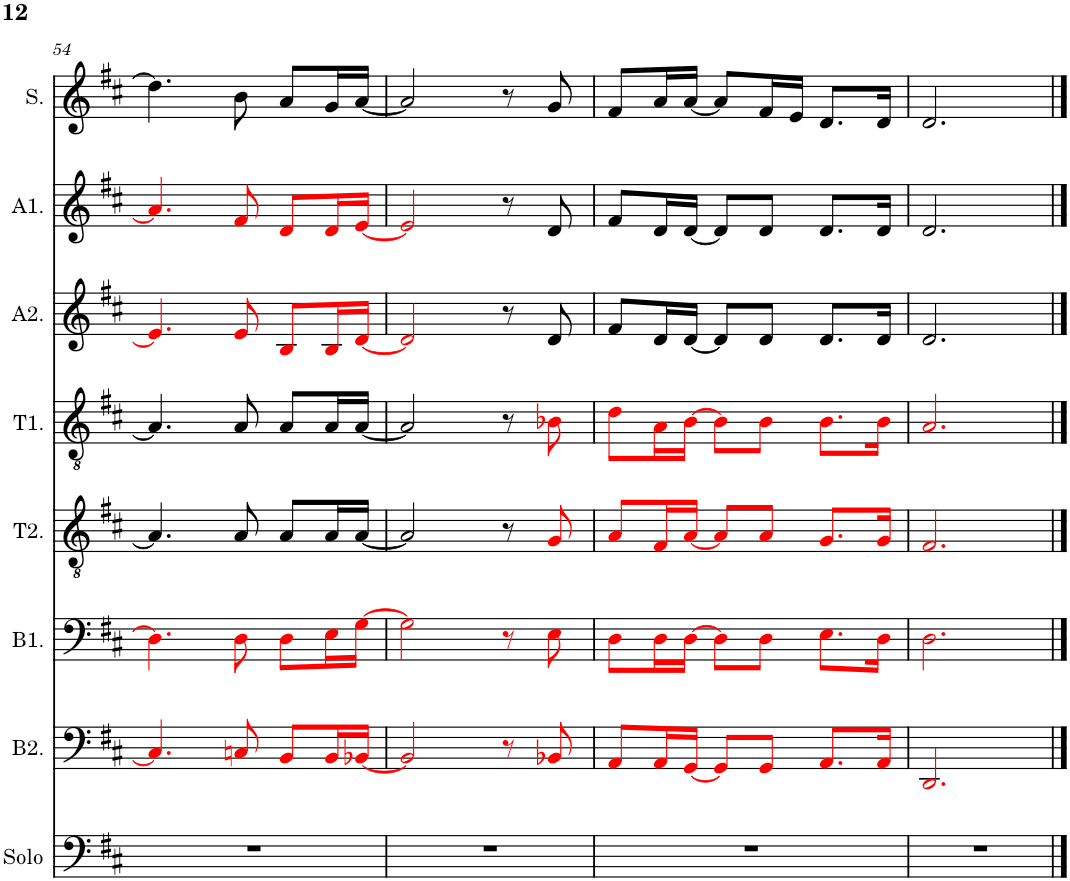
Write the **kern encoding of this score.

**kern	**kern	**kern	**kern	**kern	**kern	**kern	**kern
*part8	*part7	*part6	*part5	*part4	*part3	*part2	*part1
*staff8	*staff7	*staff6	*staff5	*staff4	*staff3	*staff2	*staff1
*I"Solo	*I"Bass 2	*I"Bass 1	*I"Tenor 2	*I"Tenor 1	*I"Alto 2	*I"Alto 1	*I"Soprano
*I'Solo	*I'B2.	*I'B1.	*I'T2.	*I'T1.	*I'A2.	*I'A1.	*I'S.
!!LO:PB:g=z
*clefF4	*clefF4	*clefF4	*clefGv2	*clefGv2	*clefG2	*clefG2	*clefG2
*k[f#c#]	*k[f#c#]	*k[f#c#]	*k[f#c#]	*k[f#c#]	*k[f#c#]	*k[f#c#]	*k[f#c#]
*M3/4	*M3/4	*M3/4	*M3/4	*M3/4	*M3/4	*M3/4	*M3/4
=54	=54	=54	=54	=54	=54	=54	=54
2.r	4.Ci/]	4.Di\]	4.A/]	4.A/]	4.ei/]	4.ai/]	4.dd\]
.	8Cni/	8Di\	8A/	8A/	8ei/	8f#i/	8b\
.	8BBi/L	8Di\L	8A/L	8A/L	8Bi/L	8di/L	8a/L
.	16BBi/L	16Ei\L	16A/L	16A/L	16Bi/L	16di/L	16g/L
.	[16BB-Xi/JJ	[16Gi\JJ	[16A/JJ	[16A/JJ	[16di/JJ	[16ei/JJ	[16a/JJ
=55	=55	=55	=55	=55	=55	=55	=55
2.r	2BB-i/]	2Gi\]	2A/]	2A/]	2di/]	2ei/]	2a/]
.	8r	8r	8r	8r	8r	8r	8r
.	8BB-Xi/	8Ei\	8Gi/	8B-Xi\	8d/	8d/	8g/
=56	=56	=56	=56	=56	=56	=56	=56
2.r	8AAi/L	8Di\L	8Ai/L	8di\L	8f#/L	8f#/L	8f#/L
.	16AAi/L	16Di\L	16F#i/L	16Ai\L	16d/L	16d/L	16a/L
.	[16GGi/JJ	[16Di\JJ	[16Ai/JJ	[16Bi\JJ	[16d/JJ	[16d/JJ	[16a/JJ
.	8GGi/L]	8Di\L]	8Ai/L]	8Bi\L]	8d/L]	8d/L]	8a/L]
.	8GGi/J	8Di\J	8Ai/J	8Bi\J	8d/J	8d/J	16f#/L
.	.	.	.	.	.	.	16e/JJ
.	8.AAi/L	8.Ei\L	8.Gi/L	8.Bi\L	8.d/L	8.d/L	8.d/L
.	16AAi/Jk	16Di\Jk	16Gi/Jk	16Bi\Jk	16d/Jk	16d/Jk	16d/Jk
=57	=57	=57	=57	=57	=57	=57	=57
2.r	2.DDi/	2.Di\	2.F#i/	2.Ai/	2.d/	2.d/	2.d/
==	==	==	==	==	==	==	==
*-	*-	*-	*-	*-	*-	*-	*-
